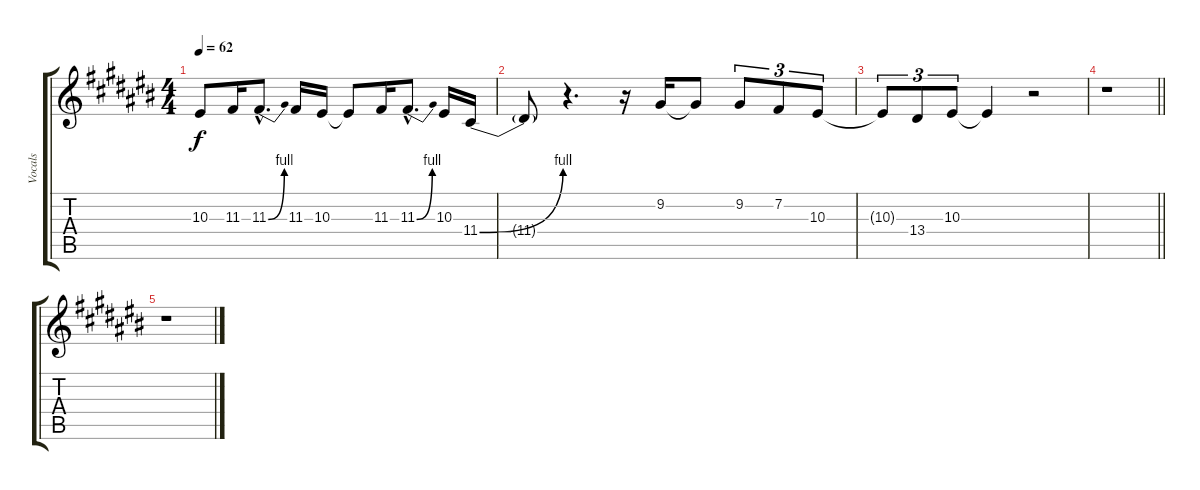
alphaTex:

\track ("Vocals" "Vocals") {instrument clarinet}
\staff {score tabs}
\tuning (E4 B3 G3 D3 A2 E2) {hide}
\ts (4 4)
\tempo 62
\clef g2
\ks c#
10.3.8{dy f volume 5} 11.3.16 11.3{be (bend 0 0 60 4) hac}.8{d} 11.3.16 10.3.16 10.3{t}.8{volume 4} 11.3.16 11.3{be (bend 0 0 60 4) hac}.8{d} 10.3.16 11.4{be (bend 0 0 60 4)}.16 |
11.4{t}.8{volume 3} r.4{d} r.16 9.2.16 9.2{t}.8{volume 2} 9.2.8{tu (3 2)} 7.2.8{tu (3 2)} 10.3.8{tu (3 2)} |
10.3{t}.8{tu (3 2) volume 1} 13.4.8{tu (3 2)} 10.3.8{tu (3 2)} 10.3{t}.4 r.2{volume 0} |
\barLineRight lightlight
r.1 |
r.1
